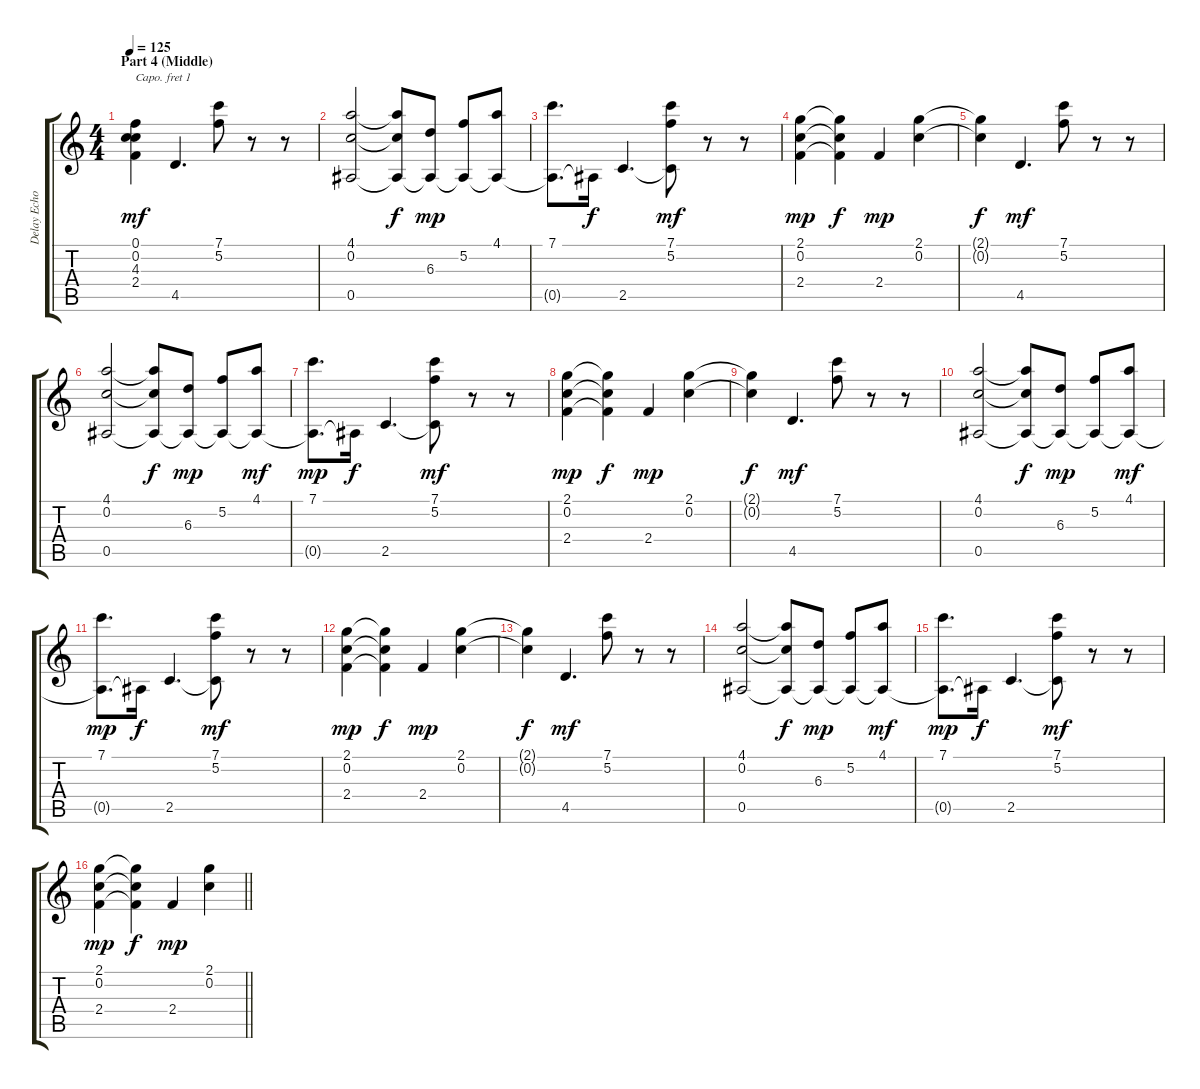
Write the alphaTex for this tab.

\track ("Delay Echo" "Delay Echo") {instrument acousticguitarsteel}
\staff {score tabs}
\capo 1
\tuning (E4 B3 G3 D3 A2 E2) {hide}
\ts (4 4)
\section ("" "Part 4 (Middle)")
\tempo 125
\clef g2
\ks c
(0.1{t} 0.2 4.3{t} 2.4{t}).4{dy mf} 4.5.4{d} (7.1 5.2).8 r.8 r.8 |
(4.1 0.2 0.5).2 (4.1{t} 0.2{t} 0.5{t}).8{dy f} (6.3 0.5{t}).8{dy mp} (5.2 0.5{t}).8 (4.1 0.5{t}).8 |
(7.1 0.5{t}).8{d} 0.5{t}.16{dy f} 2.5.4{d} (7.1 5.2 2.5{t}).8{dy mf} r.8 r.8 |
(2.1 0.2 2.4).4{dy mp} (2.1{t} 0.2{t} 2.4{t}).4{dy f} 2.4.4{dy mp} (2.1 0.2).4 |
(2.1{t} 0.2{t}).4{dy f} 4.5.4{d dy mf} (7.1 5.2).8 r.8 r.8 |
(4.1 0.2 0.5).2 (4.1{t} 0.2{t} 0.5{t}).8{dy f} (6.3 0.5{t}).8{dy mp} (5.2 0.5{t}).8 (4.1 0.5{t}).8{dy mf} |
(7.1 0.5{t}).8{d dy mp} 0.5{t}.16{dy f} 2.5.4{d} (7.1 5.2 2.5{t}).8{dy mf} r.8 r.8 |
(2.1 0.2 2.4).4{dy mp} (2.1{t} 0.2{t} 2.4{t}).4{dy f} 2.4.4{dy mp} (2.1 0.2).4 |
(2.1{t} 0.2{t}).4{dy f} 4.5.4{d dy mf} (7.1 5.2).8 r.8 r.8 |
(4.1 0.2 0.5).2 (4.1{t} 0.2{t} 0.5{t}).8{dy f} (6.3 0.5{t}).8{dy mp} (5.2 0.5{t}).8 (4.1 0.5{t}).8{dy mf} |
(7.1 0.5{t}).8{d dy mp} 0.5{t}.16{dy f} 2.5.4{d} (7.1 5.2 2.5{t}).8{dy mf} r.8 r.8 |
(2.1 0.2 2.4).4{dy mp} (2.1{t} 0.2{t} 2.4{t}).4{dy f} 2.4.4{dy mp} (2.1 0.2).4 |
(2.1{t} 0.2{t}).4{dy f} 4.5.4{d dy mf} (7.1 5.2).8 r.8 r.8 |
(4.1 0.2 0.5).2 (4.1{t} 0.2{t} 0.5{t}).8{dy f} (6.3 0.5{t}).8{dy mp} (5.2 0.5{t}).8 (4.1 0.5{t}).8{dy mf} |
(7.1 0.5{t}).8{d dy mp} 0.5{t}.16{dy f} 2.5.4{d} (7.1 5.2 2.5{t}).8{dy mf} r.8 r.8 |
\barLineRight lightlight
(2.1 0.2 2.4).4{dy mp} (2.1{t} 0.2{t} 2.4{t}).4{dy f} 2.4.4{dy mp} (2.1 0.2).4
